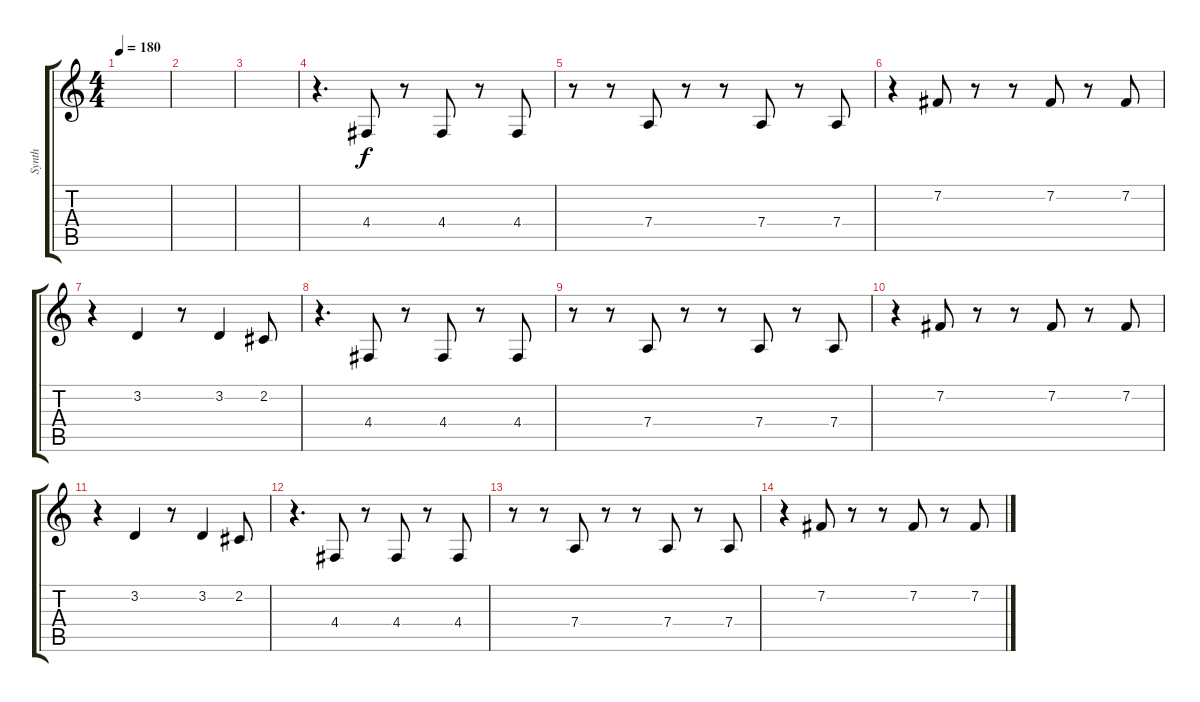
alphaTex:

\track ("Synth" "Synth") {instrument lead2sawtooth}
\staff {score tabs}
\tuning (E4 B3 G3 D3 A2 E2) {hide}
\ts (4 4)
\tempo 180
\clef g2
\ks c
|
|
|
r.4{d} 4.4.8 r.8 4.4.8 r.8 4.4.8 |
r.8 r.8 7.4.8 r.8 r.8 7.4.8 r.8 7.4.8 |
r.4 7.2.8 r.8 r.8 7.2.8 r.8 7.2.8 |
r.4 3.2.4 r.8 3.2.4 2.2.8 |
r.4{d} 4.4.8 r.8 4.4.8 r.8 4.4.8 |
r.8 r.8 7.4.8 r.8 r.8 7.4.8 r.8 7.4.8 |
r.4 7.2.8 r.8 r.8 7.2.8 r.8 7.2.8 |
r.4 3.2.4 r.8 3.2.4 2.2.8 |
r.4{d} 4.4.8 r.8 4.4.8 r.8 4.4.8 |
r.8 r.8 7.4.8 r.8 r.8 7.4.8 r.8 7.4.8 |
r.4 7.2.8 r.8 r.8 7.2.8 r.8 7.2.8
